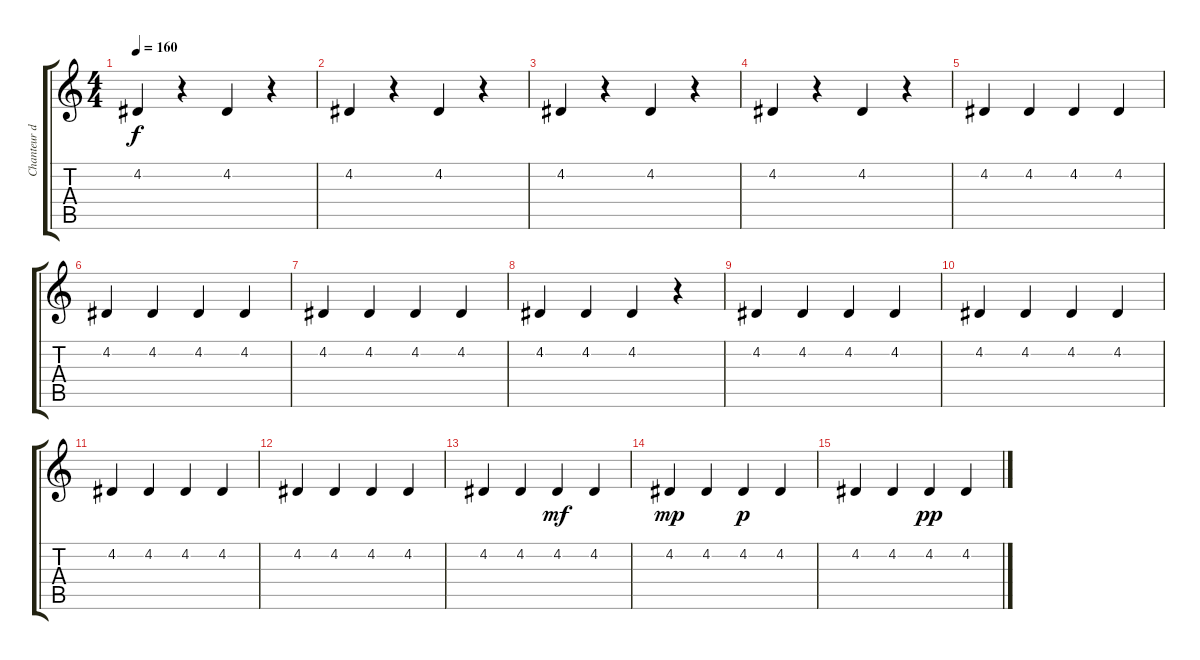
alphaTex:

\track ("Chanteur de Good Charlotte" "Chanteur d") {instrument lead2sawtooth}
\staff {score tabs}
\tuning (E4 B3 G3 D3 A2 E2) {hide}
\ts (4 4)
\tempo 160
\clef g2
\ks c
4.2.4{dy f} r.4 4.2.4 r.4 |
4.2.4 r.4 4.2.4 r.4 |
4.2.4 r.4 4.2.4 r.4 |
4.2.4 r.4 4.2.4 r.4 |
4.2.4 4.2.4 4.2.4 4.2.4 |
4.2.4 4.2.4 4.2.4 4.2.4 |
4.2.4 4.2.4 4.2.4 4.2.4 |
4.2.4 4.2.4 4.2.4 r.4 |
4.2.4 4.2.4 4.2.4 4.2.4 |
4.2.4 4.2.4 4.2.4 4.2.4 |
4.2.4 4.2.4 4.2.4 4.2.4 |
4.2.4 4.2.4 4.2.4 4.2.4 |
4.2.4 4.2.4 4.2.4{dy mf} 4.2.4 |
4.2.4{dy mp} 4.2.4 4.2.4{dy p} 4.2.4 |
4.2.4 4.2.4 4.2.4{dy pp} 4.2.4
